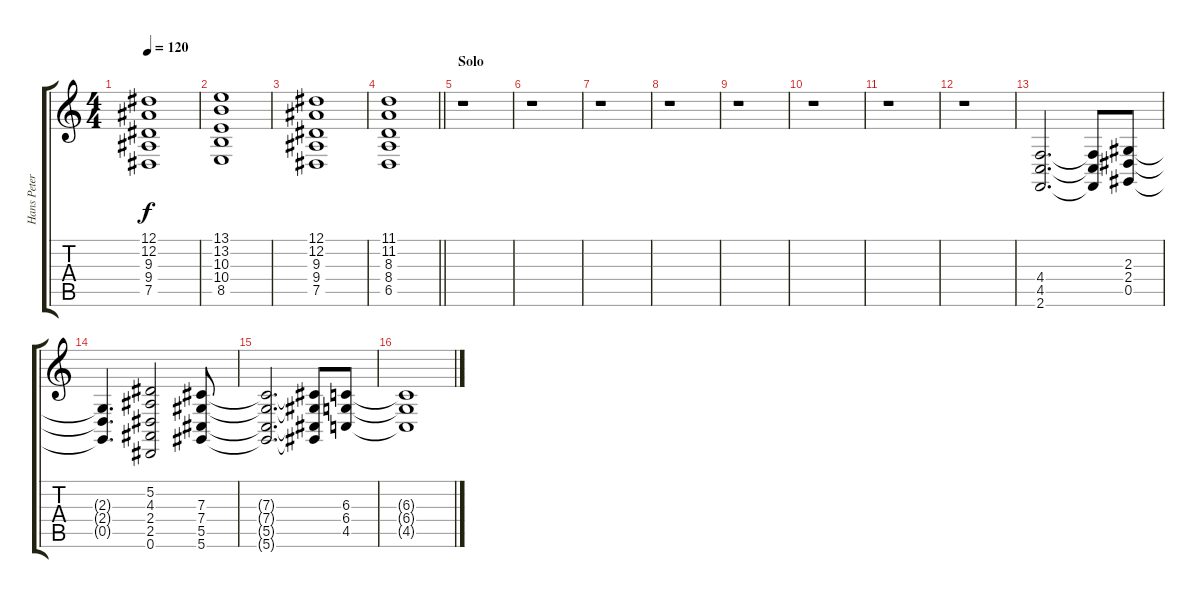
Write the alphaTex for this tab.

\track ("Hans Peter Katzenburg" "Hans Peter") {instrument stringensemble1}
\staff {score tabs}
\tuning (Eb4 Bb3 Gb3 Db3 Ab2 Eb2) {hide}
\ts (4 4)
\tempo 120
\clef g2
\ks c
(12.1 12.2 9.3 9.4 7.5).1{dy f} |
(13.1 13.2 10.3 10.4 8.5).1 |
(12.1 12.2 9.3 9.4 7.5).1 |
\barLineRight lightlight
(11.1 11.2 8.3 8.4 6.5).1 |
\section ("" "Solo")
r.1 |
r.1 |
r.1 |
r.1 |
r.1 |
r.1 |
r.1 |
r.1 |
(4.4 4.5 2.6).2{d volume 7 instrument stringensemble1} (4.4{t} 4.5{t} 2.6{t}).8 (2.3 2.4 0.5).8 |
(2.3{t} 2.4{t} 0.5{t}).4{d} (5.2 4.3 2.4 2.5 0.6).2 (7.3 7.4 5.5 5.6).8 |
(7.3{t} 7.4{t} 5.5{t} 5.6{t}).2{d} (7.3{t} 7.4{t} 5.5{t} 5.6{t}).8 (6.3 6.4 4.5).8 |
(6.3{t} 6.4{t} 4.5{t}).1
